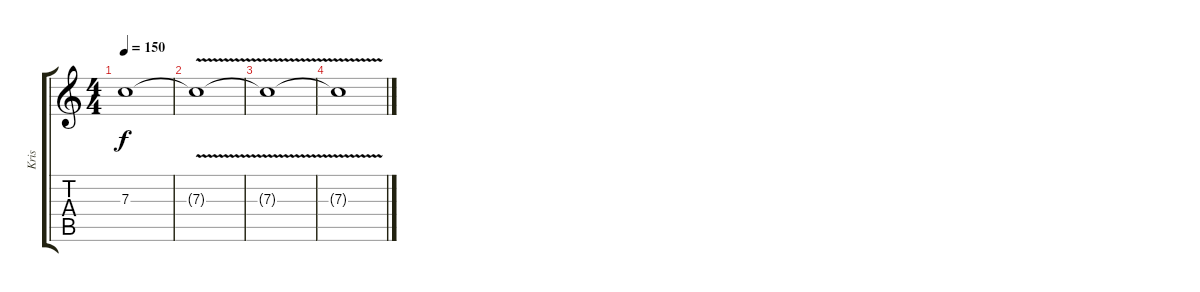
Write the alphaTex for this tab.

\track ("Kris" "Kris") {instrument distortionguitar}
\staff {score tabs}
\tuning (D4 A3 F3 C3 G2 C2) {hide}
\ts (4 4)
\tempo 150
\clef g2
\ks c
7.3.1{dy f} |
7.3{v t}.1 |
7.3{v t}.1 |
7.3{t}.1
